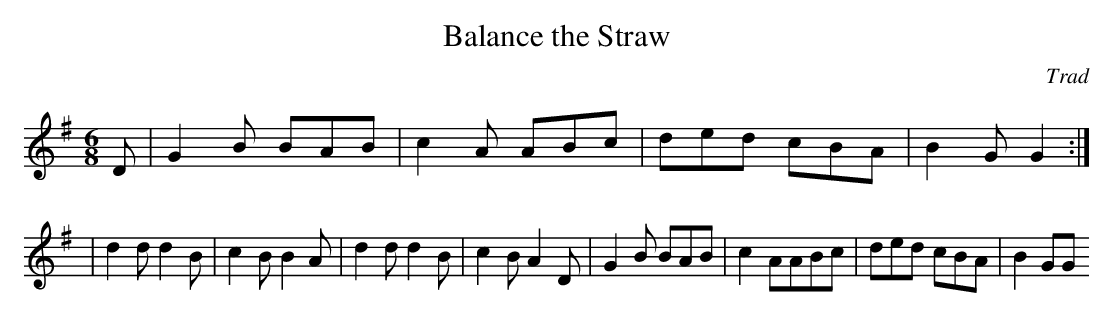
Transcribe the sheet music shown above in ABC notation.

X:1
T:Balance the Straw
M:6/8
L:1/8
C:Trad
K:G
D| G2 B BAB | c2 A ABc | ded cBA | B2 GG2 :|
|d2dd2B | c2BB2A| d2dd2B | c2BA2D| G2 B BAB | c2 AABc | ded cBA | B2 GG
2:|
